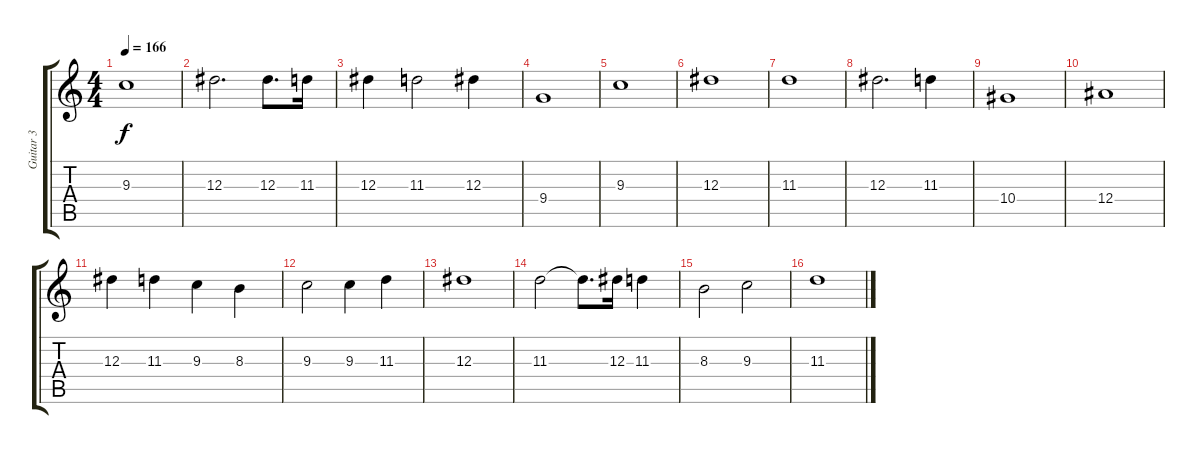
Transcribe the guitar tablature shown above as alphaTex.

\track ("Guitar 3" "Guitar 3") {instrument overdrivenguitar}
\staff {score tabs}
\tuning (C4 G3 Eb3 Bb2 F2 C2) {hide}
\ts (4 4)
\tempo 166
\clef g2
\ks c
9.3.1{dy f} |
12.3.2{d} 12.3.8{d} 11.3.16 |
12.3.4 11.3.2 12.3.4 |
9.4.1 |
9.3.1 |
12.3.1 |
11.3.1 |
12.3.2{d} 11.3.4 |
10.4.1 |
12.4.1 |
12.3.4 11.3.4 9.3.4 8.3.4 |
9.3.2 9.3.4 11.3.4 |
12.3.1 |
11.3.2 11.3{t}.8{d} 12.3.16 11.3.4 |
8.3.2 9.3.2 |
11.3.1
